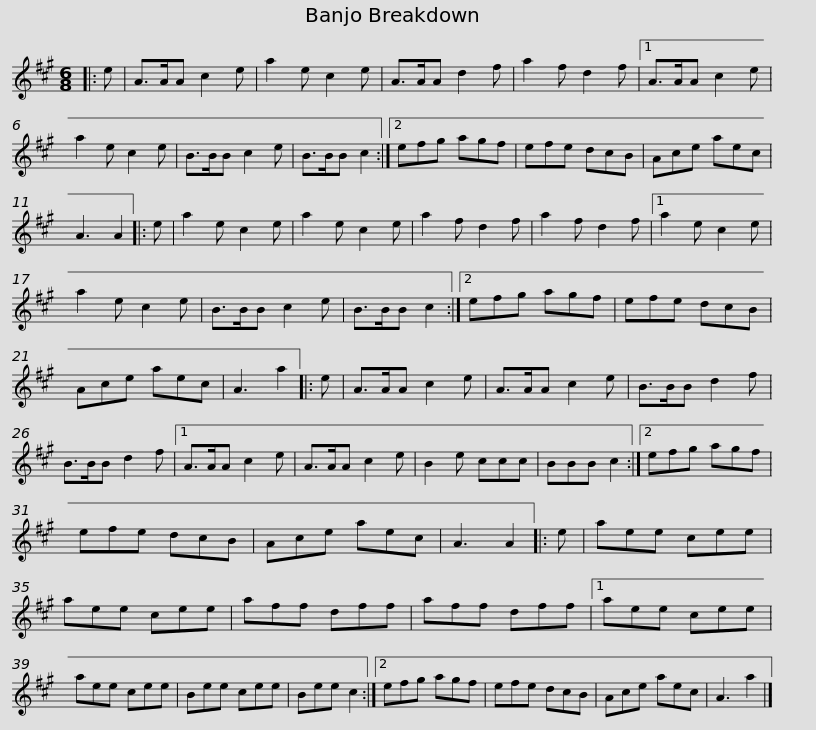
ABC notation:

X:1
L:1/8
M:6/8
I:linebreak $
K:A
V:1 treble
V:1
|: e | A>AA c2 e | a2 e c2 e | A>AA d2 f | a2 f d2 f |1 %5
 A>AA c2 e | a2 e c2 e | B>BB c2 e | B>BB c2 :|2$ efg agf | %10
 efe dcB | Ace aec | A3 A2 |: e | a2 e c2 e | %15
 a2 e c2 e | a2 f d2 f | a2 f d2 f |1$ a2 e c2 e | a2 e c2 e | %20
 B>BB c2 e | B>BB c2 :|2 efg agf | efe dcB | Ace aec | %25
 A3 a2 |: e |$ A>AA c2 e | A>AA c2 e | B>BB d2 f | %30
 B>BB d2 f |1 A>AA c2 e | A>AA c2 e | B2 e ccc | BBB c2 :|2$ %35
 efg agf | efe dcB | Ace aec | A3 A2 |: e | %40
 aee cee | aee cee | aff dff |$ aff dff |1 aee cee | %45
 aee cee | Bee cee | Bee c2 :|2 efg agf | efe dcB |$ %50
 Ace aec | A3 a2 |] %52
